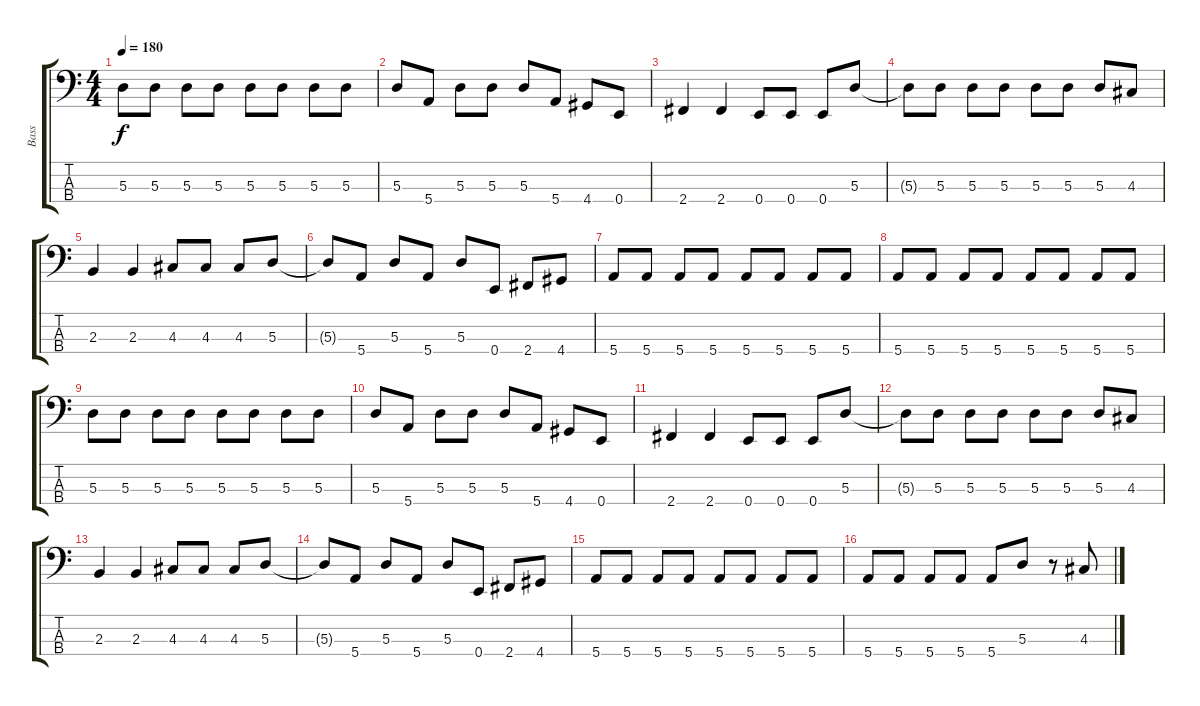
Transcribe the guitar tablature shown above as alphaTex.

\track ("Bass" "Bass") {instrument electricbasspick}
\staff {score tabs}
\tuning (G2 D2 A1 E1) {hide}
\ts (4 4)
\tempo 180
\clef f4
\ks c
5.3.8{dy f} 5.3.8 5.3.8 5.3.8 5.3.8 5.3.8 5.3.8 5.3.8 |
5.3.8 5.4.8 5.3.8 5.3.8 5.3.8 5.4.8 4.4.8 0.4.8 |
2.4.4 2.4.4 0.4.8 0.4.8 0.4.8 5.3.8 |
5.3{t}.8 5.3.8 5.3.8 5.3.8 5.3.8 5.3.8 5.3.8 4.3.8 |
2.3.4 2.3.4 4.3.8 4.3.8 4.3.8 5.3.8 |
5.3{t}.8 5.4.8 5.3.8 5.4.8 5.3.8 0.4.8 2.4.8 4.4.8 |
5.4.8 5.4.8 5.4.8 5.4.8 5.4.8 5.4.8 5.4.8 5.4.8 |
5.4.8 5.4.8 5.4.8 5.4.8 5.4.8 5.4.8 5.4.8 5.4.8 |
5.3.8 5.3.8 5.3.8 5.3.8 5.3.8 5.3.8 5.3.8 5.3.8 |
5.3.8 5.4.8 5.3.8 5.3.8 5.3.8 5.4.8 4.4.8 0.4.8 |
2.4.4 2.4.4 0.4.8 0.4.8 0.4.8 5.3.8 |
5.3{t}.8 5.3.8 5.3.8 5.3.8 5.3.8 5.3.8 5.3.8 4.3.8 |
2.3.4 2.3.4 4.3.8 4.3.8 4.3.8 5.3.8 |
5.3{t}.8 5.4.8 5.3.8 5.4.8 5.3.8 0.4.8 2.4.8 4.4.8 |
5.4.8 5.4.8 5.4.8 5.4.8 5.4.8 5.4.8 5.4.8 5.4.8 |
5.4.8 5.4.8 5.4.8 5.4.8 5.4.8 5.3.8 r.8 4.3.8
